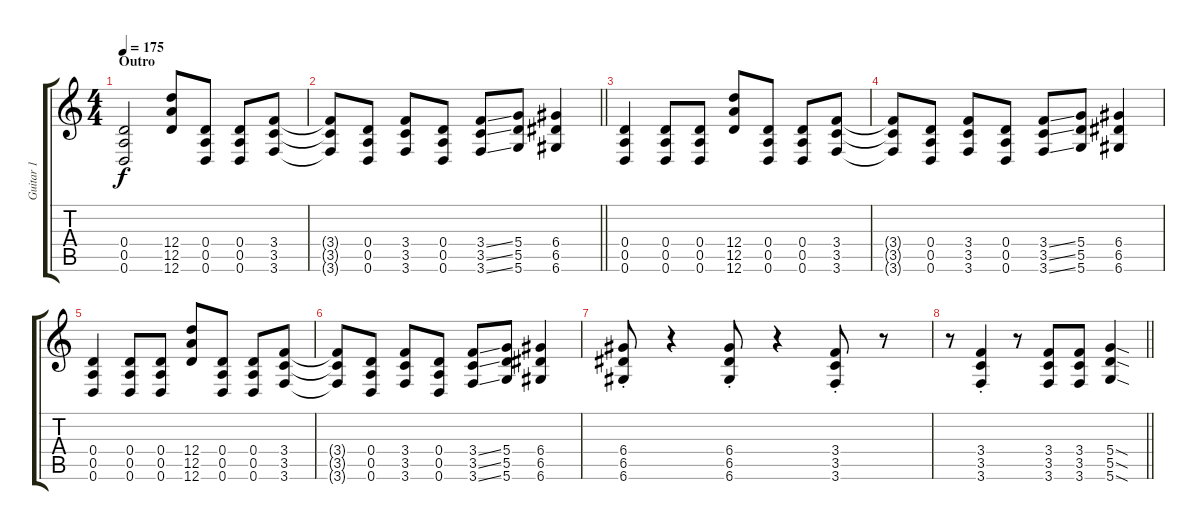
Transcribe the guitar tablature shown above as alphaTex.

\track ("Guitar 1" "Guitar 1") {instrument distortionguitar}
\staff {score tabs}
\tuning (E4 B3 G3 D3 A2 D2) {hide}
\ts (4 4)
\section ("" "Outro")
\tempo 175
\clef g2
\ks c
(0.4 0.5 0.6).2{dy f} (12.4 12.5 12.6).8 (0.4 0.5 0.6).8 (0.4 0.5 0.6).8 (3.4 3.5 3.6).8 |
\barLineRight lightlight
(3.4{t} 3.5{t} 3.6{t}).8 (0.4 0.5 0.6).8 (3.4 3.5 3.6).8 (0.4 0.5 0.6).8 (3.4{ss} 3.5{ss} 3.6{ss}).8 (5.4 5.5 5.6).8 (6.4 6.5 6.6).4 |
(0.4 0.5 0.6).4 (0.4 0.5 0.6).8 (0.4 0.5 0.6).8 (12.4 12.5 12.6).8 (0.4 0.5 0.6).8 (0.4 0.5 0.6).8 (3.4 3.5 3.6).8 |
(3.4{t} 3.5{t} 3.6{t}).8 (0.4 0.5 0.6).8 (3.4 3.5 3.6).8 (0.4 0.5 0.6).8 (3.4{ss} 3.5{ss} 3.6{ss}).8 (5.4 5.5 5.6).8 (6.4 6.5 6.6).4 |
(0.4 0.5 0.6).4 (0.4 0.5 0.6).8 (0.4 0.5 0.6).8 (12.4 12.5 12.6).8 (0.4 0.5 0.6).8 (0.4 0.5 0.6).8 (3.4 3.5 3.6).8 |
(3.4{t} 3.5{t} 3.6{t}).8 (0.4 0.5 0.6).8 (3.4 3.5 3.6).8 (0.4 0.5 0.6).8 (3.4{ss} 3.5{ss} 3.6{ss}).8 (5.4 5.5 5.6).8 (6.4 6.5 6.6).4 |
(6.4 6.5 6.6{st}).8 r.4 (6.4 6.5 6.6{st}).8 r.4 (3.4{st} 3.5 3.6).8 r.8 |
\barLineRight lightlight
r.8 (3.4 3.5{st} 3.6).4 r.8 (3.4 3.5 3.6).8 (3.4 3.5 3.6).8 (5.4{sod} 5.5{sod} 5.6{sod}).4
